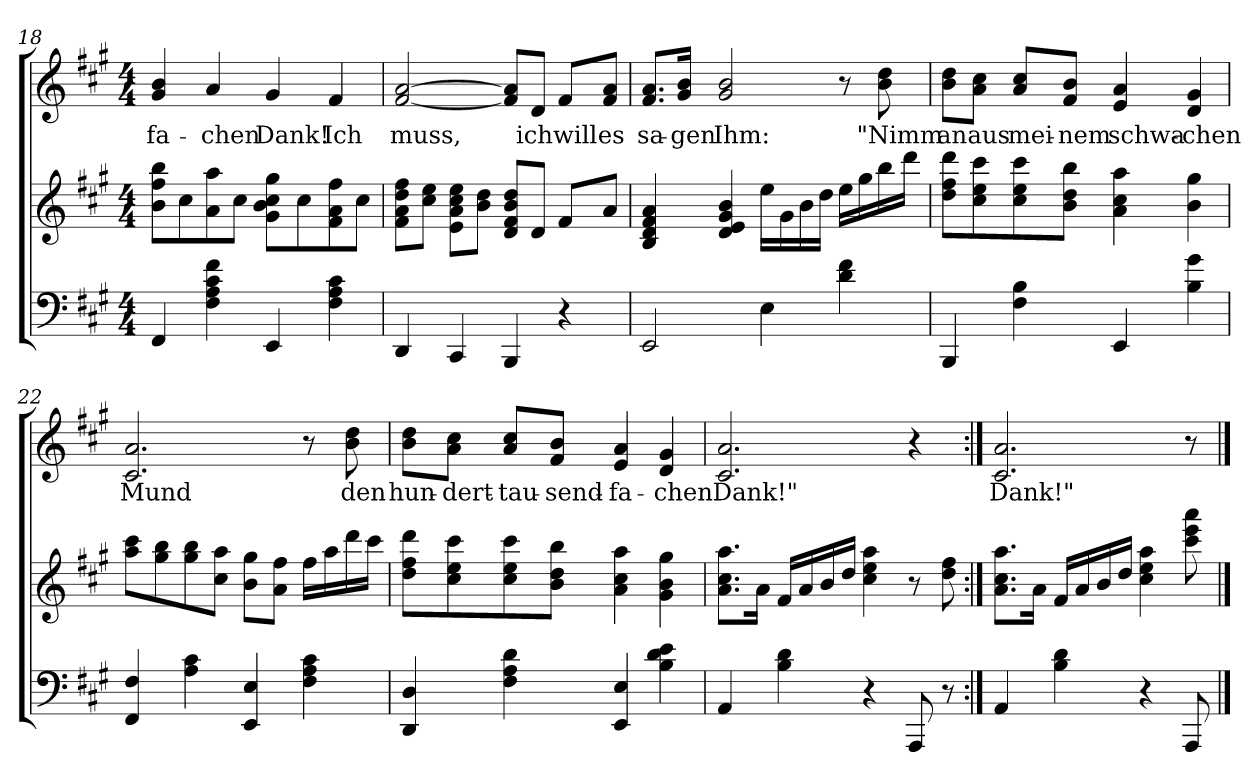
**kern	**kern	**kern	**text
*part2	*part2	*part1	*part1
*staff3	*staff2	*staff1	*staff1
!!LO:LB:g=z
*clefF4	*clefG2	*clefG2	*
*k[f#c#g#]	*k[f#c#g#]	*k[f#c#g#]	*
*A:	*A:	*A:	*
*M4/4	*M4/4	*M4/4	*
=18	=18	=18	=18
!	!	!	!LO:LY:b
4FF#/	8b\ 8ff#\ 8bb\L	4g#/ 4b/	-fa-
.	8cc#\	.	.
!	!	!	!LO:LY:b
4F#\ 4A\ 4c#\ 4f#\	8a\ 8aa\	4a/	-chen
.	8cc#\J	.	.
!	!	!	!LO:LY:b
4EE/	8g#\ 8b\ 8cc#\ 8gg#\L	4g#/	Dank!
.	8cc#\	.	.
!	!	!	!LO:LY:b
4F#\ 4A\ 4c#\	8f#\ 8a\ 8ff#\	4f#/	Ich
.	8cc#\J	.	.
=19	=19	=19	=19
!	!	!	!LO:LY:b
4DD/	8f#\ 8a\ 8dd\ 8ff#\L	[2f#/ [>2a/	muss,
.	8cc#\ 8ee\J	.	.
4CC#/	8e\ 8a\ 8cc#\ 8ee\L	.	.
.	8b\ 8dd\J	.	.
4BBB/	8d/ 8f#/ 8b/ 8dd/L	8f#]/ 8a]/L	.
!	!	!	!LO:LY:b
.	8d/J	8d/J	ich
!	!	!	!LO:LY:b
4r	8f#/L	8f#/L	will
!	!	!	!LO:LY:b
.	8a/J	8f#/ 8a/J	es
=20	=20	=20	=20
!	!	!	!LO:LY:b
2EE/	4B/ 4d/ 4f#/ 4a/	8.f#/ 8.a/L	sa-
!	!	!	!LO:LY:b
.	.	16g#/ 16b/Jk	-gen
!	!	!	!LO:LY:b
.	4d/ 4e/ 4g#/ 4b/	2g#/ 2b/	Ihm:
4E\	16ee\LL	.	.
.	16g#\	.	.
.	16b\	.	.
.	16dd\JJ	.	.
4d\ 4f#\	16ee\LL	8r	.
.	16gg#\	.	.
!	!	!	!LO:LY:b
.	16bb\	8b\ 8dd\	"Nimm
.	16ddd\JJ	.	.
=21	=21	=21	=21
!	!	!	!LO:LY:b
4BBB/	8dd\ 8ff#\ 8ddd\L	8b\ 8dd\L	an
!	!	!	!LO:LY:b
.	8cc#\ 8ee\ 8ccc#\	8a\ 8cc#\J	aus
!	!	!	!LO:LY:b
4F#\ 4B\	8cc#\ 8ee\ 8ccc#\	8a/ 8cc#/L	mei-
!	!	!	!LO:LY:b
.	8b\ 8dd\ 8bb\J	8f#/ 8b/J	-nem
!	!	!	!LO:LY:b
4EE/	4a\ 4cc#\ 4aa\	4e/ 4a/	schwa-
!	!	!	!LO:LY:b
4B\ 4g#\	4b\ 4gg#\	4d/ 4g#/	-chen
!!LO:LB:g=z
=22	=22	=22	=22
!	!	!	!LO:LY:b
4FF#/ 4F#/	8aa\ 8ccc#\L	2.c#/ 2.a/	Mund
.	8gg#\ 8bb\	.	.
4A\ 4c#\	8gg#\ 8bb\	.	.
.	8cc#\ 8aa\J	.	.
4EE/ 4E/	8b\ 8gg#\L	.	.
.	8a\ 8ff#\J	.	.
4F#\ 4A\ 4c#\	16ff#\LL	8r	.
.	16aa\	.	.
!	!	!	!LO:LY:b
.	16ddd\	8b\ 8dd\	den
.	16ccc#\JJ	.	.
=23	=23	=23	=23
!	!	!	!LO:LY:b
4DD/ 4D/	8dd\ 8ff#\ 8ddd\L	8b\ 8dd\L	hun-
!	!	!	!LO:LY:b
.	8cc#\ 8ee\ 8ccc#\	8a\ 8cc#\J	-dert-
!	!	!	!LO:LY:b
4F#\ 4A\ 4d\	8cc#\ 8ee\ 8ccc#\	8a/ 8cc#/L	-tau-
!	!	!	!LO:LY:b
.	8b\ 8dd\ 8bb\J	8f#/ 8b/J	-send-
!	!	!	!LO:LY:b
4EE/ 4E/	4a\ 4cc#\ 4aa\	4e/ 4a/	-fa-
!	!	!	!LO:LY:b
4B\ 4d\ 4e\	4g#\ 4b\ 4gg#\	4d/ 4g#/	-chen
=24	=24	=24	=24
!	!	!	!LO:LY:b
4AA/	8.a\ 8.cc#\ 8.aa\L	2.c#/ 2.a/	Dank!"
.	16a\Jk	.	.
4B\ 4d\	16f#/LL	.	.
.	16a/	.	.
.	16b/	.	.
.	16dd/JJ	.	.
4r	4cc#\ 4ee\ 4aa\	.	.
8AAA/	8r	4r	.
8r	8dd\ 8ff#\	.	.
=25:|!	=25:|!	=25:|!	=25:|!
!	!	!	!LO:LY:b
4AA/	8.a\ 8.cc#\ 8.aa\L	2.c#/ 2.a/	Dank!"
.	16a\Jk	.	.
4B\ 4d\	16f#/LL	.	.
.	16a/	.	.
.	16b/	.	.
.	16dd/JJ	.	.
4r	4cc#\ 4ee\ 4aa\	.	.
8AAA/	8ccc#\ 8eee\ 8aaa\	8r	.
==	==	==	==
*-	*-	*-	*-
